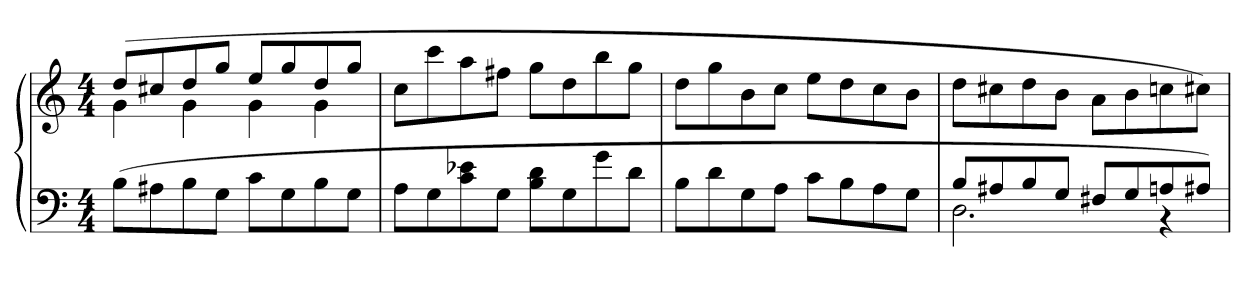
**kern	**kern
*part1	*part1
*staff2	*staff1
*clefF4	*clefG2
*M4/4	*M4/4
=	=
*	*^
(8BL	(8ddL	4g
8A#X	8cc#X	.
8B	8dd	4g
8GJ	8ggJ	.
8cL	8eeL	4g
8G	8gg	.
8B	8dd	4g
8GJ	8ggJ	.
*	*v	*v
=	=
8AL	8ccL
8G	8ccc
8c 8e-X	8aa
8GJ	8ff#XJ
8B 8dL	8ggL
8G	8dd
8g	8bb
8dJ	8ggJ
=	=
8BL	8ddL
8d	8gg
8G	8b
8AJ	8ccJ
8cL	8eeL
8B	8dd
8A	8cc
8GJ	8bJ
=	=
*^	*
8BL	2.D	8ddL
8A#X	.	8cc#X
8B	.	8dd
8GJ	.	8bJ
8F#XL	.	8aL
8G	.	8b
8An	4r	8ccn
8A#XJ)	.	8cc#XJ)
*v	*v	*
=	=
*-	*-
